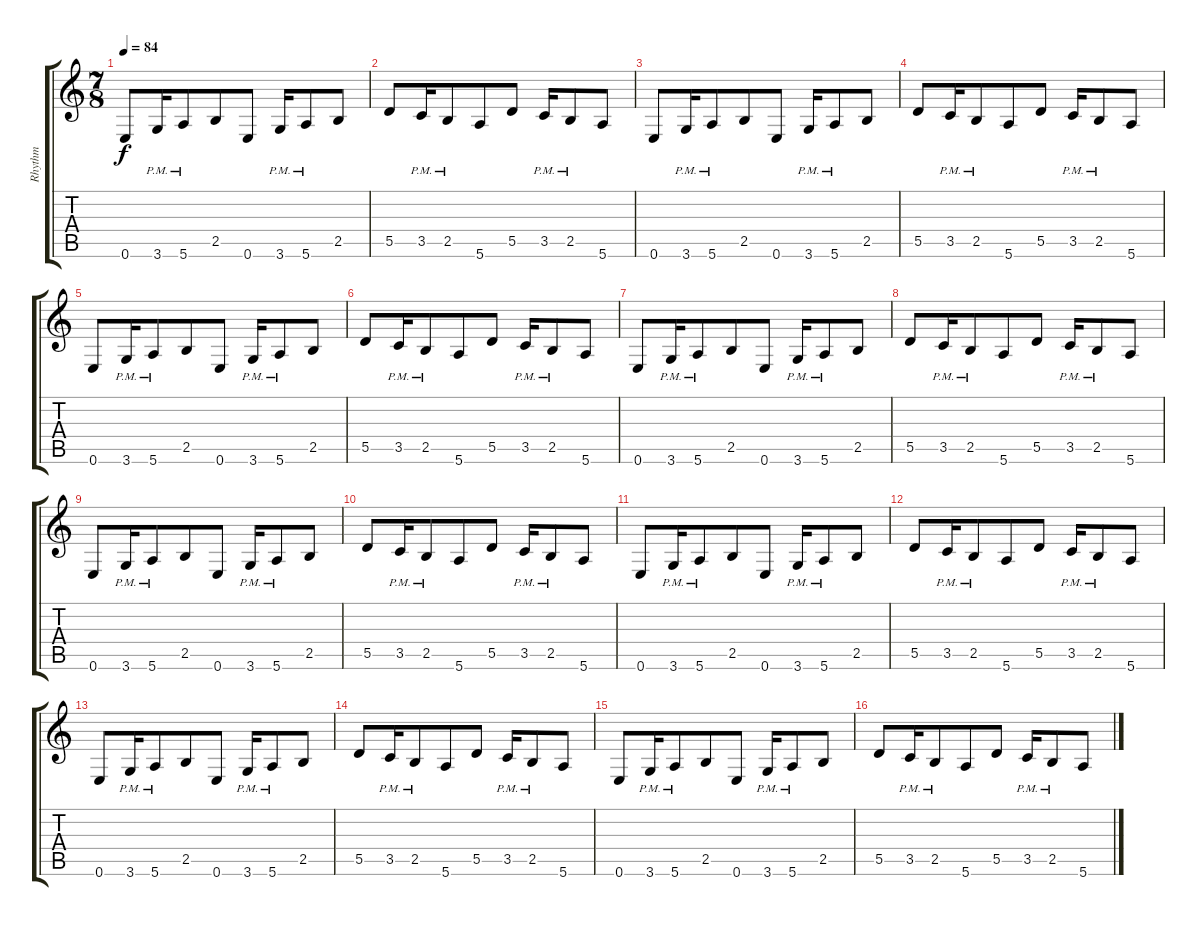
\track ("Rhythm" "Rhythm") {instrument overdrivenguitar}
\staff {score tabs}
\tuning (E4 B3 G3 D3 A2 E2) {hide}
\ts (7 8)
\tempo 84
\clef g2
\ks c
0.6.8{dy f} 3.6{pm}.16 5.6{pm}.8 2.5.8 0.6.8 3.6{pm}.16 5.6{pm}.8 2.5.8 |
5.5.8 3.5{pm}.16 2.5{pm}.8 5.6.8 5.5.8 3.5{pm}.16 2.5{pm}.8 5.6.8 |
0.6.8 3.6{pm}.16 5.6{pm}.8 2.5.8 0.6.8 3.6{pm}.16 5.6{pm}.8 2.5.8 |
5.5.8 3.5{pm}.16 2.5{pm}.8 5.6.8 5.5.8 3.5{pm}.16 2.5{pm}.8 5.6.8 |
0.6.8 3.6{pm}.16 5.6{pm}.8 2.5.8 0.6.8 3.6{pm}.16 5.6{pm}.8 2.5.8 |
5.5.8 3.5{pm}.16 2.5{pm}.8 5.6.8 5.5.8 3.5{pm}.16 2.5{pm}.8 5.6.8 |
0.6.8 3.6{pm}.16 5.6{pm}.8 2.5.8 0.6.8 3.6{pm}.16 5.6{pm}.8 2.5.8 |
5.5.8 3.5{pm}.16 2.5{pm}.8 5.6.8 5.5.8 3.5{pm}.16 2.5{pm}.8 5.6.8 |
0.6.8 3.6{pm}.16 5.6{pm}.8 2.5.8 0.6.8 3.6{pm}.16 5.6{pm}.8 2.5.8 |
5.5.8 3.5{pm}.16 2.5{pm}.8 5.6.8 5.5.8 3.5{pm}.16 2.5{pm}.8 5.6.8 |
0.6.8 3.6{pm}.16 5.6{pm}.8 2.5.8 0.6.8 3.6{pm}.16 5.6{pm}.8 2.5.8 |
5.5.8 3.5{pm}.16 2.5{pm}.8 5.6.8 5.5.8 3.5{pm}.16 2.5{pm}.8 5.6.8 |
0.6.8 3.6{pm}.16 5.6{pm}.8 2.5.8 0.6.8 3.6{pm}.16 5.6{pm}.8 2.5.8 |
5.5.8 3.5{pm}.16 2.5{pm}.8 5.6.8 5.5.8 3.5{pm}.16 2.5{pm}.8 5.6.8 |
0.6.8 3.6{pm}.16 5.6{pm}.8 2.5.8 0.6.8 3.6{pm}.16 5.6{pm}.8 2.5.8 |
5.5.8 3.5{pm}.16 2.5{pm}.8 5.6.8 5.5.8 3.5{pm}.16 2.5{pm}.8 5.6.8
